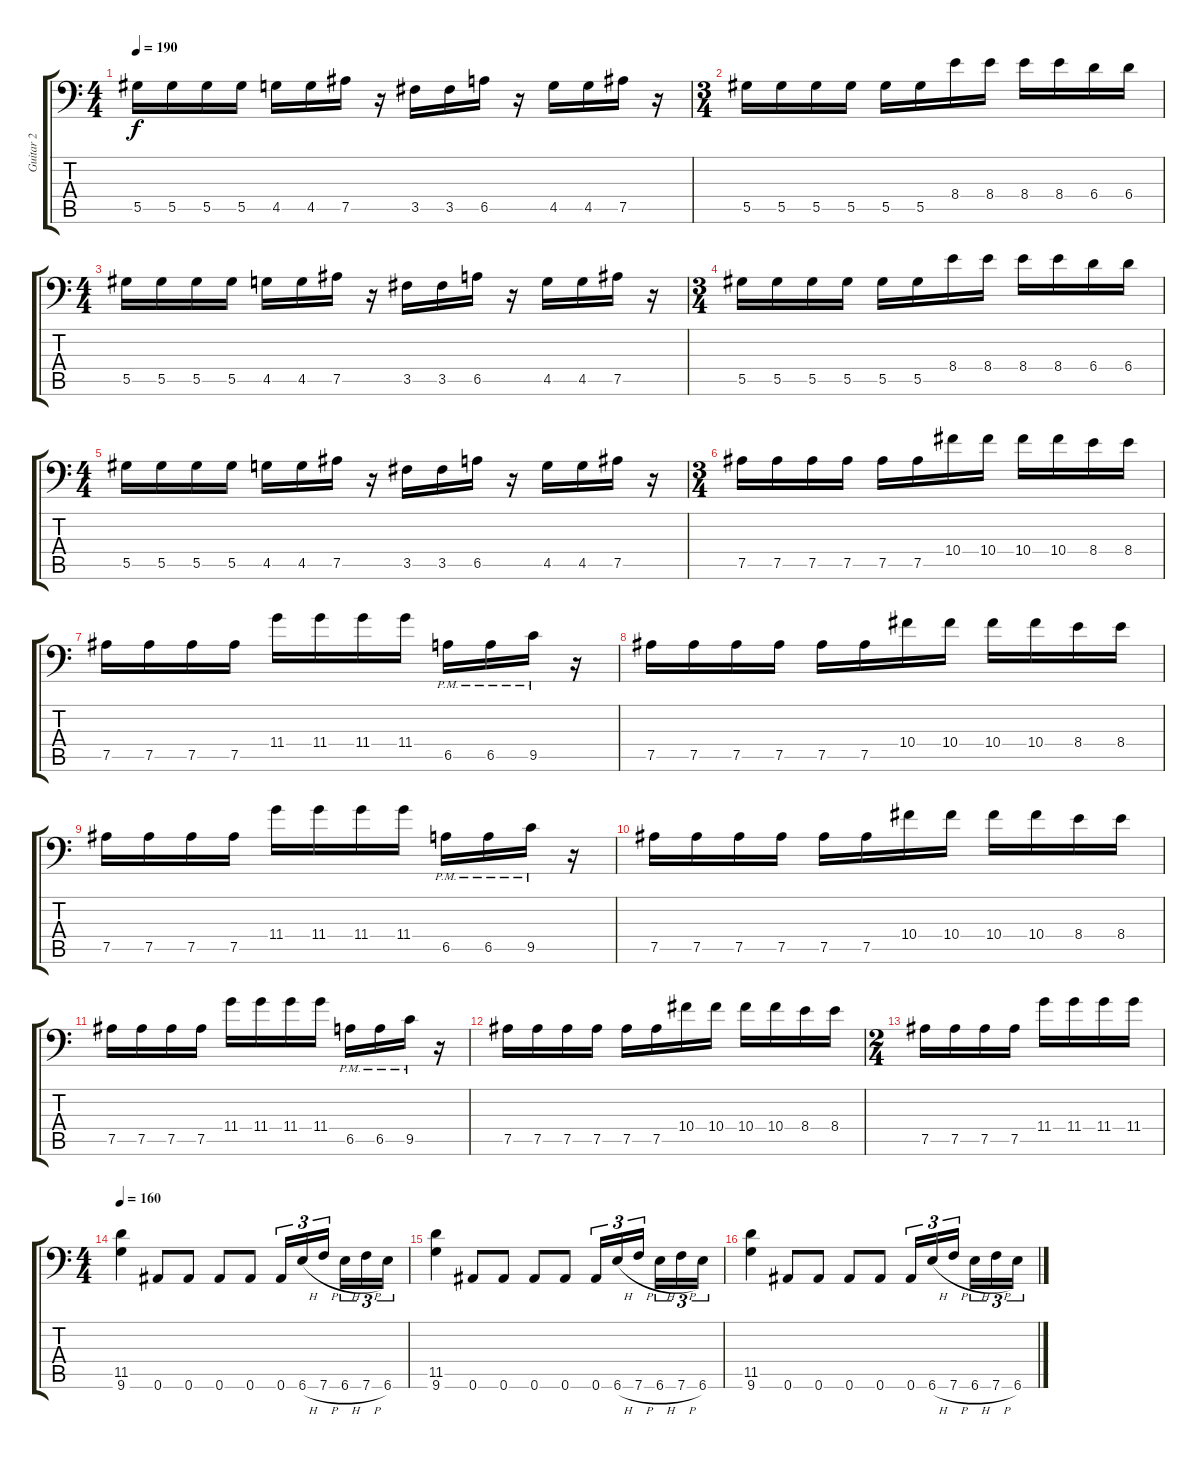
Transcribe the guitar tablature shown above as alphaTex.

\track ("Guitar 2" "Guitar 2") {instrument distortionguitar}
\staff {score tabs}
\tuning (Bb3 F3 Db3 Ab2 Eb2 Bb1) {hide}
\ts (4 4)
\tempo 190
\clef f4
\ks c
5.5.16{dy f} 5.5.16 5.5.16 5.5.16 4.5.16 4.5.16 7.5.16 r.16 3.5.16 3.5.16 6.5.16 r.16 4.5.16 4.5.16 7.5.16 r.16 |
\ts (3 4)
5.5.16 5.5.16 5.5.16 5.5.16 5.5.16 5.5.16 8.4.16 8.4.16 8.4.16 8.4.16 6.4.16 6.4.16 |
\ts (4 4)
5.5.16 5.5.16 5.5.16 5.5.16 4.5.16 4.5.16 7.5.16 r.16 3.5.16 3.5.16 6.5.16 r.16 4.5.16 4.5.16 7.5.16 r.16 |
\ts (3 4)
5.5.16 5.5.16 5.5.16 5.5.16 5.5.16 5.5.16 8.4.16 8.4.16 8.4.16 8.4.16 6.4.16 6.4.16 |
\ts (4 4)
5.5.16 5.5.16 5.5.16 5.5.16 4.5.16 4.5.16 7.5.16 r.16 3.5.16 3.5.16 6.5.16 r.16 4.5.16 4.5.16 7.5.16 r.16 |
\ts (3 4)
7.5.16 7.5.16 7.5.16 7.5.16 7.5.16 7.5.16 10.4.16 10.4.16 10.4.16 10.4.16 8.4.16 8.4.16 |
7.5.16 7.5.16 7.5.16 7.5.16 11.4.16 11.4.16 11.4.16 11.4.16 6.5{pm}.16 6.5{pm}.16 9.5{pm}.16 r.16 |
7.5.16 7.5.16 7.5.16 7.5.16 7.5.16 7.5.16 10.4.16 10.4.16 10.4.16 10.4.16 8.4.16 8.4.16 |
7.5.16 7.5.16 7.5.16 7.5.16 11.4.16 11.4.16 11.4.16 11.4.16 6.5{pm}.16 6.5{pm}.16 9.5{pm}.16 r.16 |
7.5.16 7.5.16 7.5.16 7.5.16 7.5.16 7.5.16 10.4.16 10.4.16 10.4.16 10.4.16 8.4.16 8.4.16 |
7.5.16 7.5.16 7.5.16 7.5.16 11.4.16 11.4.16 11.4.16 11.4.16 6.5{pm}.16 6.5{pm}.16 9.5{pm}.16 r.16 |
7.5.16 7.5.16 7.5.16 7.5.16 7.5.16 7.5.16 10.4.16 10.4.16 10.4.16 10.4.16 8.4.16 8.4.16 |
\ts (2 4)
7.5.16 7.5.16 7.5.16 7.5.16 11.4.16 11.4.16 11.4.16 11.4.16 |
\ts (4 4)
\tempo 160
(11.5 9.6).4 0.6.8 0.6.8 0.6.8 0.6.8 0.6.16{tu (3 2)} 6.6{h}.16{tu (3 2)} 7.6{h}.16{tu (3 2)} 6.6{h}.16{tu (3 2)} 7.6{h}.16{tu (3 2)} 6.6.16{tu (3 2)} |
(11.5 9.6).4 0.6.8 0.6.8 0.6.8 0.6.8 0.6.16{tu (3 2)} 6.6{h}.16{tu (3 2)} 7.6{h}.16{tu (3 2)} 6.6{h}.16{tu (3 2)} 7.6{h}.16{tu (3 2)} 6.6.16{tu (3 2)} |
(11.5 9.6).4 0.6.8 0.6.8 0.6.8 0.6.8 0.6.16{tu (3 2)} 6.6{h}.16{tu (3 2)} 7.6{h}.16{tu (3 2)} 6.6{h}.16{tu (3 2)} 7.6{h}.16{tu (3 2)} 6.6.16{tu (3 2)}
